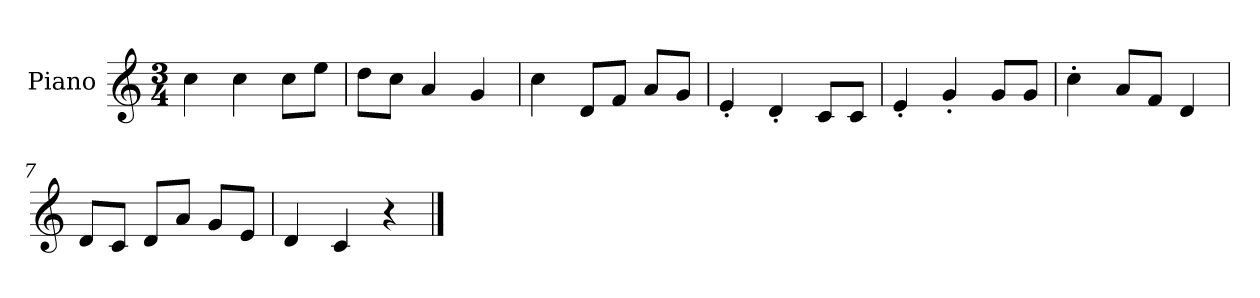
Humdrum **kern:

**kern
*part1
*staff1
*I"Piano
*I'P-no
*clefG2
*k[]
*M3/4
*MM177
=1
4cc\
4cc\
8cc\L
8ee\J
=2
8dd\L
8cc\J
4a/
4g/
=3
4cc\
8d/L
8f/J
8a/L
8g/J
=4
4e'/
4d'/
8c/L
8c/J
=5
4e'/
4g'/
8g/L
8g/J
=6
4cc'\
8a/L
8f/J
4d/
=7
8d/L
8c/J
8d/L
8a/J
8g/L
8e/J
=8
4d/
4c/
4r
==
*-
